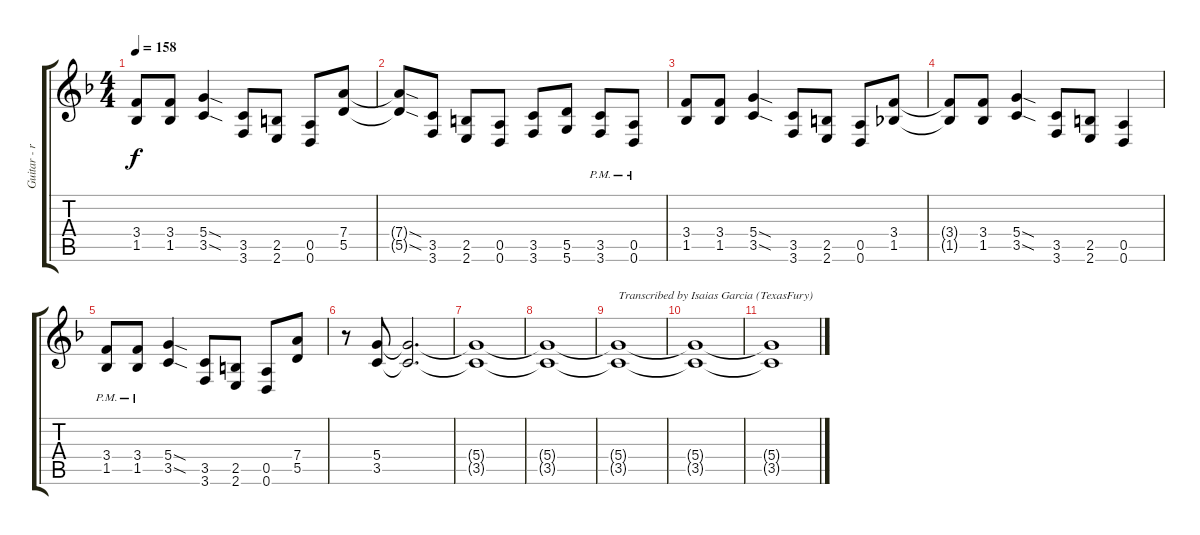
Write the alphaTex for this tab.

\track ("Guitar - right" "Guitar - r") {instrument distortionguitar}
\staff {score tabs}
\tuning (E4 B3 G3 D3 A2 D2) {hide}
\ts (4 4)
\tempo 158
\clef g2
\ks f
(3.4 1.5).8{dy f} (3.4 1.5).8 (5.4{sod} 3.5{sod}).4 (3.5 3.6).8 (2.5 2.6).8 (0.5 0.6).8 (7.4 5.5).8 |
(7.4{sod t} 5.5{sod t}).8 (3.5 3.6).8 (2.5 2.6).8 (0.5 0.6).8 (3.5 3.6).8 (5.5 5.6).8 (3.5{pm} 3.6{pm}).8 (0.5{pm} 0.6{pm}).8 |
(3.4 1.5).8 (3.4 1.5).8 (5.4{sod} 3.5{sod}).4 (3.5 3.6).8 (2.5 2.6).8 (0.5 0.6).8 (3.4 1.5).8 |
(3.4{t} 1.5{t}).8 (3.4 1.5).8 (5.4{sod} 3.5{sod}).4 (3.5 3.6).8 (2.5 2.6).8 (0.5 0.6).4 |
(3.4{pm} 1.5{pm}).8 (3.4{pm} 1.5{pm}).8 (5.4{sod} 3.5{sod}).4 (3.5 3.6).8 (2.5 2.6).8 (0.5 0.6).8 (7.4 5.5).8 |
r.8 (5.4 3.5).8 (5.4{t} 3.5{t}).2{d} |
(5.4{t} 3.5{t}).1 |
(5.4{t} 3.5{t}).1 |
(5.4{t} 3.5{t}).1{txt "Transcribed by Isaias Garcia (TexasFury)"} |
(5.4{t} 3.5{t}).1 |
(5.4{t} 3.5{t}).1
